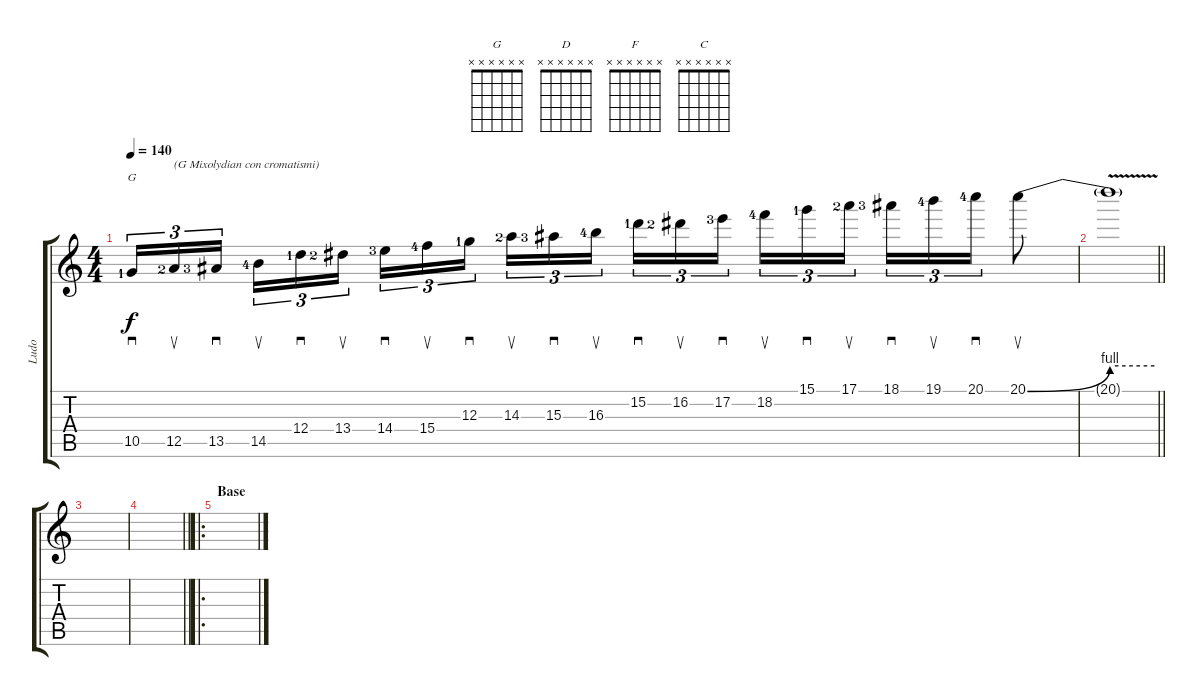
\track ("Ludo" "Ludo") {instrument overdrivenguitar}
\staff {score tabs}
\tuning (E4 B3 G3 D3 A2 E2) {hide}
\chord ("G" x x x x x x)
\chord ("D" x x x x x x)
\chord ("F" x x x x x x)
\chord ("C" x x x x x x)
\ts (4 4)
\tempo 140
\clef g2
\ks c
10.5{lf 2}.16{sd tu (3 2) ch "G" dy f} 12.5{lf 3}.16{su tu (3 2) txt "(G Mixolydian con cromatismi)"} 13.5{lf 4}.16{sd tu (3 2) beam splitsecondary} 14.5{lf 5}.16{su tu (3 2)} 12.4{lf 2}.16{sd tu (3 2)} 13.4{lf 3}.16{su tu (3 2)} 14.4{lf 4}.16{sd tu (3 2)} 15.4{lf 5}.16{su tu (3 2)} 12.3{lf 2}.16{sd tu (3 2) beam splitsecondary} 14.3{lf 3}.16{su tu (3 2)} 15.3{lf 4}.16{sd tu (3 2)} 16.3{lf 5}.16{su tu (3 2)} 15.2{lf 2}.16{sd tu (3 2)} 16.2{lf 3}.16{su tu (3 2)} 17.2{lf 4}.16{sd tu (3 2) beam splitsecondary} 18.2{lf 5}.16{su tu (3 2)} 15.1{lf 2}.16{sd tu (3 2)} 17.1{lf 3}.16{su tu (3 2)} 18.1{lf 4}.16{sd tu (3 2)} 19.1{lf 5}.16{su tu (3 2)} 20.1{lf 5}.16{sd tu (3 2)} 20.1{be (bend 0 0 60 4)}.8{su} |
\barLineRight lightlight
20.1{be (hold 0 4 60 4) v t}.1 |
|
\barLineRight lightlight
|
\ro
\section ("" "Base")
